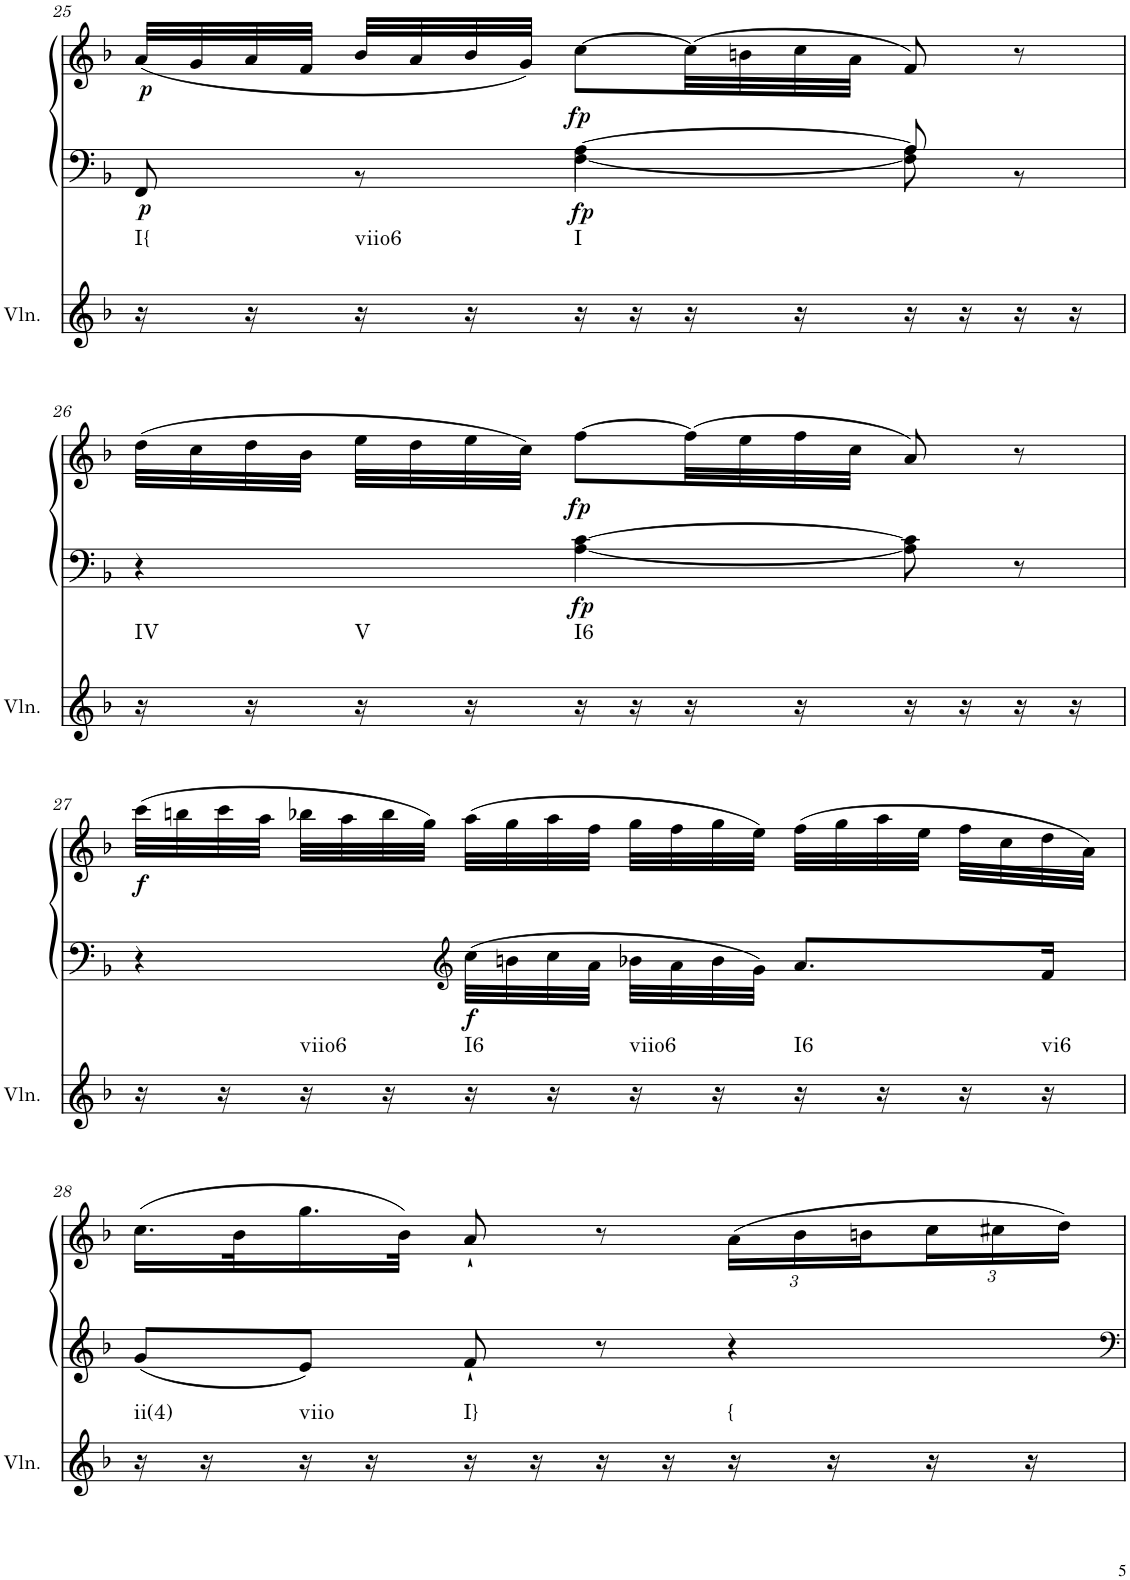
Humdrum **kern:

**kern	**harte	**kern	**kern	**dynam
*part2	*part2	*part1	*part1	*part1
*staff3	*	*staff2	*staff1	*staff1/2
*I"Violin	*	*I"Klavier linke Hand	*	*
*I'Vln.	*	*	*	*
!!LO:PB:g=z
*clefG2	*	*clefF4	*clefG2	*
*k[b-]	*	*k[b-]	*k[b-]	*
*M3/4	*	*M3/4	*M3/4	*
=25	=25	=25	=25	=25
*	*	*^	*	*
!	!	!	!	!	!LO:DY:b=2
!	!LO:H:kt=I{	!	!	!	!LO:DY:n=1:b
16r	N	4ryy	8FF/	(32a/LLL	p p
.	.	.	.	32g/	.
16r	.	.	.	32a/	.
.	.	.	.	32f/JJJ	.
!	!LO:H:kt=viio6	!	!	!	!
16r	N	.	8r	32b-/LLL	.
.	.	.	.	32a/	.
16r	.	.	.	32b-/	.
.	.	.	.	32g/JJJ)	.
!	!	!	!	!	!LO:DY:n=2:b=2
!	!LO:H:kt=I	!	!	!	!LO:DY:n=3:b
16r	N	[>4A\	[4F\	[8cc\L	fp fp
16r	.	.	.	.	.
16r	.	.	.	(32cc\LL]	.
.	.	.	.	32bn\	.
16r	.	.	.	32cc\	.
.	.	.	.	32a\JJJ	.
16r	.	8A/]	8F\] 8A\	8f/)	.
16r	.	.	.	.	.
16r	.	8ryy	8r	8r	.
16r	.	.	.	.	.
*	*	*v	*v	*	*
!!LO:LB:g=z
=26	=26	=26	=26	=26
!	!LO:H:kt=IV	!	!	!
16r	N	4r	(32dd\LLL	.
.	.	.	32cc\	.
16r	.	.	32dd\	.
.	.	.	32b-\JJJ	.
!	!LO:H:kt=V	!	!	!
16r	N	.	32ee\LLL	.
.	.	.	32dd\	.
16r	.	.	32ee\	.
.	.	.	32cc\JJJ)	.
!	!	!	!	!LO:DY:b=2
!	!LO:H:kt=I6	!	!	!LO:DY:n=1:b
16r	N	[4A\ [4c\	[8ff\L	fp fp
16r	.	.	.	.
16r	.	.	(32ff\LL]	.
.	.	.	32ee\	.
16r	.	.	32ff\	.
.	.	.	32cc\JJJ	.
16r	.	8A\] 8c\]	8a/)	.
16r	.	.	.	.
16r	.	8r	8r	.
16r	.	.	.	.
!!LO:LB:g=z
=27	=27	=27	=27	=27
!	!	!	!	!LO:DY:b
16r	.	4r	(32ccc\LLL	f
.	.	.	32bbn\	.
16r	.	.	32ccc\	.
.	.	.	32aa\JJJ	.
!	!LO:H:kt=viio6	!	!	!
16r	N	.	32bb-X\LLL	.
.	.	.	32aa\	.
16r	.	.	32bb-\	.
.	.	.	32gg\JJJ)	.
*	*	*clefG2	*	*
!	!LO:H:kt=I6	!	!	!LO:DY:b=2
16r	N	32cc\LLL	(32aa\LLL	f
.	.	32bn\	32gg\	.
16r	.	32cc\	32aa\	.
.	.	32a\JJJ	32ff\JJJ	.
!	!LO:H:kt=viio6	!	!	!
16r	N	32b-X\LLL	32gg\LLL	.
.	.	32a\	32ff\	.
16r	.	32b-\	32gg\	.
.	.	32g\JJJ	32ee\JJJ)	.
!	!LO:H:kt=I6	!	!	!
16r	N	8.a/L	(32ff\LLL	.
.	.	.	32gg\	.
16r	.	.	32aa\	.
.	.	.	32ee\JJJ	.
16r	.	.	32ff\LLL	.
.	.	.	32cc\	.
!	!LO:H:kt=vi6	!	!	!
16r	N	16f/Jk	32dd\	.
.	.	.	32a\JJJ)	.
!!LO:LB:g=z
=28	=28	=28	=28	=28
!	!LO:H:kt=ii(4)	!	!	!
16r	N	8g/L	(16.cc\LL	.
16r	.	.	.	.
.	.	.	32b-\K	.
!	!LO:H:kt=viio	!	!	!
16r	N	8e/J	16.gg\	.
16r	.	.	.	.
.	.	.	32b-\JJk)	.
!	!LO:H:kt=I}	!	!	!
16r	N	8f`/	8a`/	.
16r	.	.	.	.
16r	.	8r	8r	.
16r	.	.	.	.
*	*	*	*Xbrackettup	*
!	!LO:H:kt={	!	!	!
16r	N	4r	(24a\LL	.
.	.	.	24b-\	.
16r	.	.	.	.
.	.	.	24bn\	.
16r	.	.	24cc\	.
.	.	.	24cc#X\	.
16r	.	.	.	.
.	.	.	24dd\JJ)	.
=	=	=	=	=
*-	*-	*-	*-	*-
